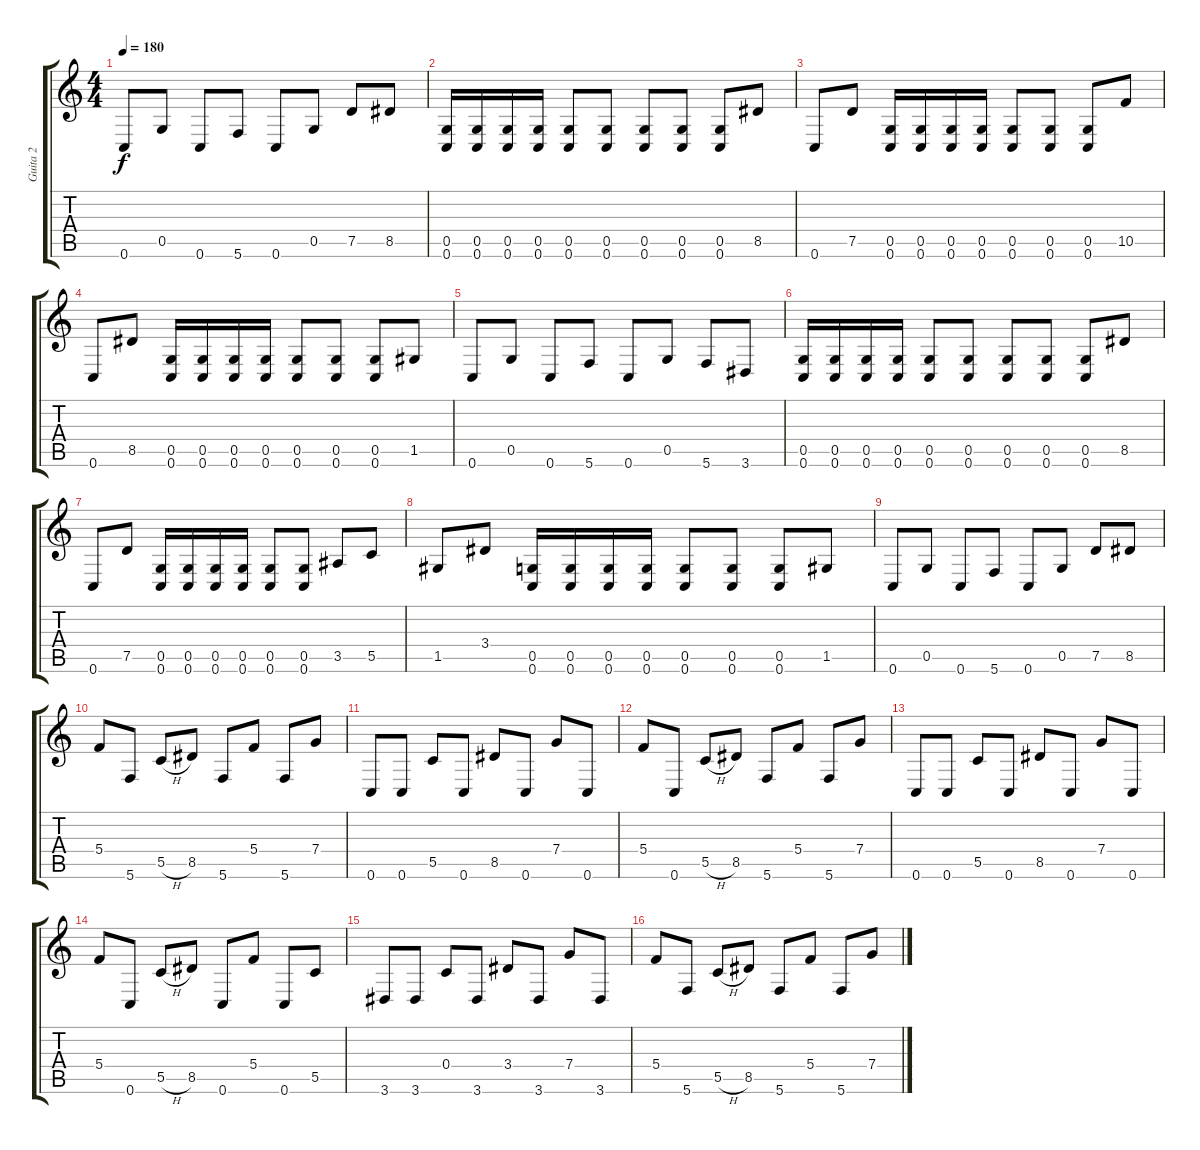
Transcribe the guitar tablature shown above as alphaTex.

\track ("Guita 2" "Guita 2") {instrument distortionguitar}
\staff {score tabs}
\tuning (D4 A3 F3 C3 G2 C2) {hide}
\ts (4 4)
\tempo 180
\clef g2
\ks c
0.6.8{dy f} 0.5.8 0.6.8 5.6.8 0.6.8 0.5.8 7.5.8 8.5.8 |
(0.5 0.6).16 (0.5 0.6).16 (0.5 0.6).16 (0.5 0.6).16 (0.5 0.6).8 (0.5 0.6).8 (0.5 0.6).8 (0.5 0.6).8 (0.5 0.6).8 8.5.8 |
0.6.8 7.5.8 (0.5 0.6).16 (0.5 0.6).16 (0.5 0.6).16 (0.5 0.6).16 (0.5 0.6).8 (0.5 0.6).8 (0.5 0.6).8 10.5.8 |
0.6.8 8.5.8 (0.5 0.6).16 (0.5 0.6).16 (0.5 0.6).16 (0.5 0.6).16 (0.5 0.6).8 (0.5 0.6).8 (0.5 0.6).8 1.5.8 |
0.6.8 0.5.8 0.6.8 5.6.8 0.6.8 0.5.8 5.6.8 3.6.8 |
(0.5 0.6).16 (0.5 0.6).16 (0.5 0.6).16 (0.5 0.6).16 (0.5 0.6).8 (0.5 0.6).8 (0.5 0.6).8 (0.5 0.6).8 (0.5 0.6).8 8.5.8 |
0.6.8 7.5.8 (0.5 0.6).16 (0.5 0.6).16 (0.5 0.6).16 (0.5 0.6).16 (0.5 0.6).8 (0.5 0.6).8 3.5.8 5.5.8 |
1.5.8 3.4.8 (0.5 0.6).16 (0.5 0.6).16 (0.5 0.6).16 (0.5 0.6).16 (0.5 0.6).8 (0.5 0.6).8 (0.5 0.6).8 1.5.8 |
0.6.8 0.5.8 0.6.8 5.6.8 0.6.8 0.5.8 7.5.8 8.5.8 |
5.4.8 5.6.8 5.5{h}.8 8.5.8 5.6.8 5.4.8 5.6.8 7.4.8 |
0.6.8 0.6.8 5.5.8 0.6.8 8.5.8 0.6.8 7.4.8 0.6.8 |
5.4.8 0.6.8 5.5{h}.8 8.5.8 5.6.8 5.4.8 5.6.8 7.4.8 |
0.6.8 0.6.8 5.5.8 0.6.8 8.5.8 0.6.8 7.4.8 0.6.8 |
5.4.8 0.6.8 5.5{h}.8 8.5.8 0.6.8 5.4.8 0.6.8 5.5.8 |
3.6.8 3.6.8 0.4.8 3.6.8 3.4.8 3.6.8 7.4.8 3.6.8 |
5.4.8 5.6.8 5.5{h}.8 8.5.8 5.6.8 5.4.8 5.6.8 7.4.8
